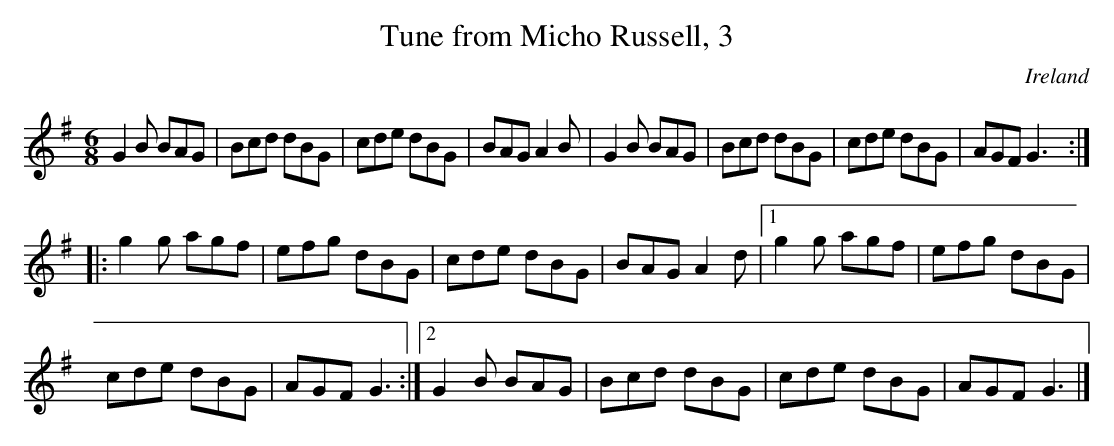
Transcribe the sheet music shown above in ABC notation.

X:1
T:Tune from Micho Russell, 3
M:6/8
O:Ireland
K:G
G2B BAG| Bcd dBG| cde dBG| BAG A2B|\
G2B BAG| Bcd dBG| cde dBG| AGF G3:|
|:g2g agf| efg dBG| cde dBG| BAG A2d\
|1  g2g agf| efg dBG|
cde dBG| AGF G3 :|2 \
G2B BAG| Bcd dBG| cde dBG| AGF G3 |]
